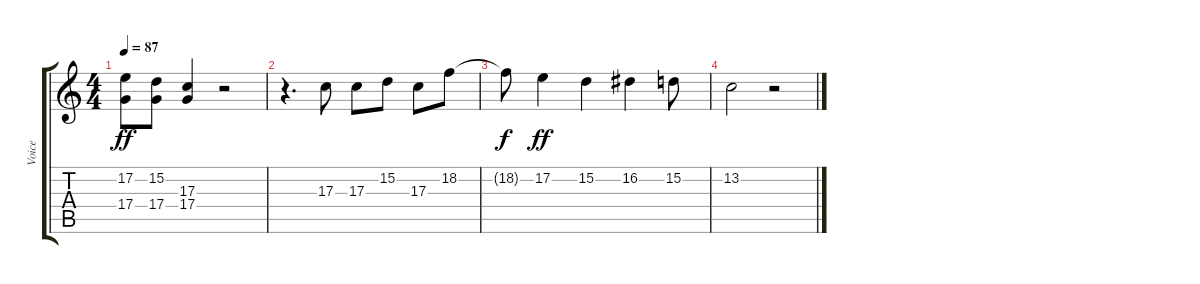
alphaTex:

\track ("Voice" "Voice") {instrument pad1newage}
\staff {score tabs}
\tuning (E4 B3 G3 D3 A2 E2) {hide}
\ts (4 4)
\tempo 87
\clef g2
\ks c
(17.2 17.4).8{dy ff volume 3} (15.2 17.4).8{volume 3} (17.3 17.4).4{volume 3} r.2 |
r.4{d} 17.3.8{volume 2} 17.3.8{volume 2} 15.2.8{volume 2} 17.3.8 18.2.8{volume 2} |
18.2{t}.8{dy f} 17.2.4{dy ff volume 1} 15.2.4{volume 1} 16.2.4{volume 1} 15.2.8{volume 1} |
13.2.2{volume 1} r.2
